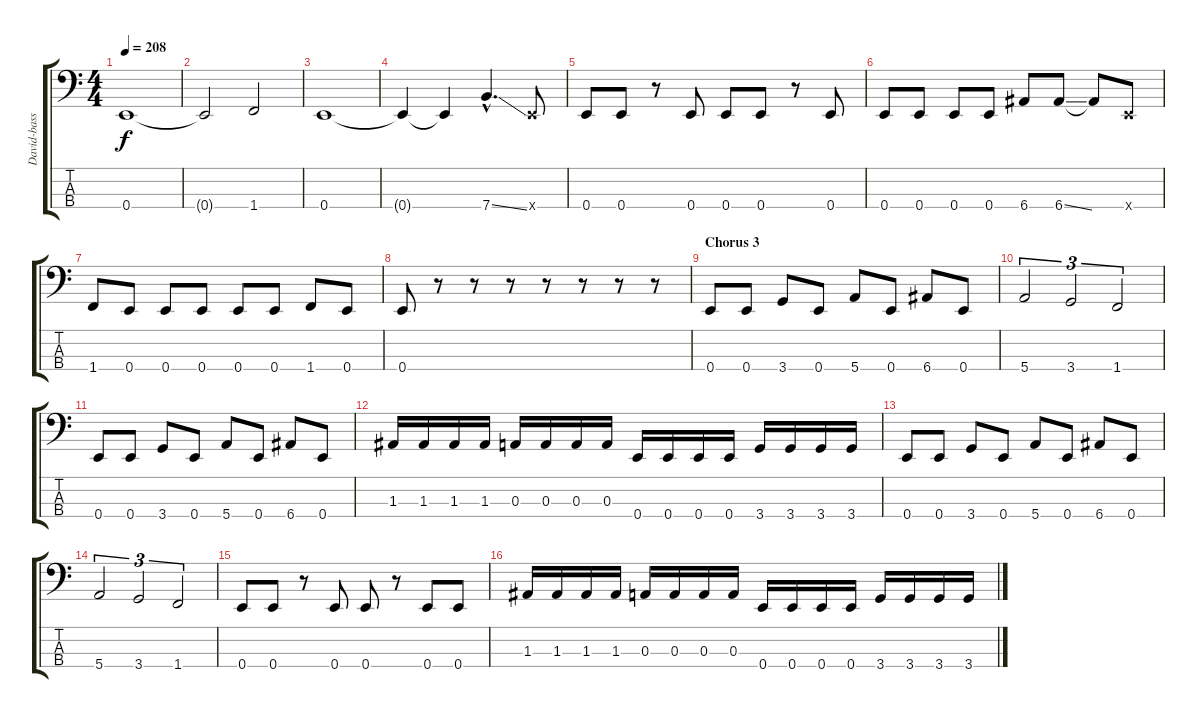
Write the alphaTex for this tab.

\track ("David-bass" "David-bass") {instrument electricbasspick}
\staff {score tabs}
\tuning (G2 D2 A1 E1) {hide}
\ts (4 4)
\tempo 208
\clef f4
\ks c
0.4.1{dy f} |
0.4{t}.2 1.4.2 |
0.4.1 |
0.4{t}.4 0.4{t}.4 7.4{ss hac}.4{d} 0.4{x}.8 |
0.4.8 0.4.8 r.8 0.4.8 0.4.8 0.4.8 r.8 0.4.8 |
0.4.8 0.4.8 0.4.8 0.4.8 6.4.8 6.4{ss}.8 6.4{t}.8 0.4{x}.8 |
1.4.8 0.4.8 0.4.8 0.4.8 0.4.8 0.4.8 1.4.8 0.4.8 |
0.4.8 r.8 r.8 r.8 r.8 r.8 r.8 r.8 |
\section ("" "Chorus 3")
0.4.8 0.4.8 3.4.8 0.4.8 5.4.8 0.4.8 6.4.8 0.4.8 |
5.4.2{tu (3 2)} 3.4.2{tu (3 2)} 1.4.2{tu (3 2)} |
0.4.8 0.4.8 3.4.8 0.4.8 5.4.8 0.4.8 6.4.8 0.4.8 |
1.3.16 1.3.16 1.3.16 1.3.16 0.3.16 0.3.16 0.3.16 0.3.16 0.4.16 0.4.16 0.4.16 0.4.16 3.4.16 3.4.16 3.4.16 3.4.16 |
0.4.8 0.4.8 3.4.8 0.4.8 5.4.8 0.4.8 6.4.8 0.4.8 |
5.4.2{tu (3 2)} 3.4.2{tu (3 2)} 1.4.2{tu (3 2)} |
0.4.8 0.4.8 r.8 0.4.8 0.4.8 r.8 0.4.8 0.4.8 |
1.3.16 1.3.16 1.3.16 1.3.16 0.3.16 0.3.16 0.3.16 0.3.16 0.4.16 0.4.16 0.4.16 0.4.16 3.4.16 3.4.16 3.4.16 3.4.16
